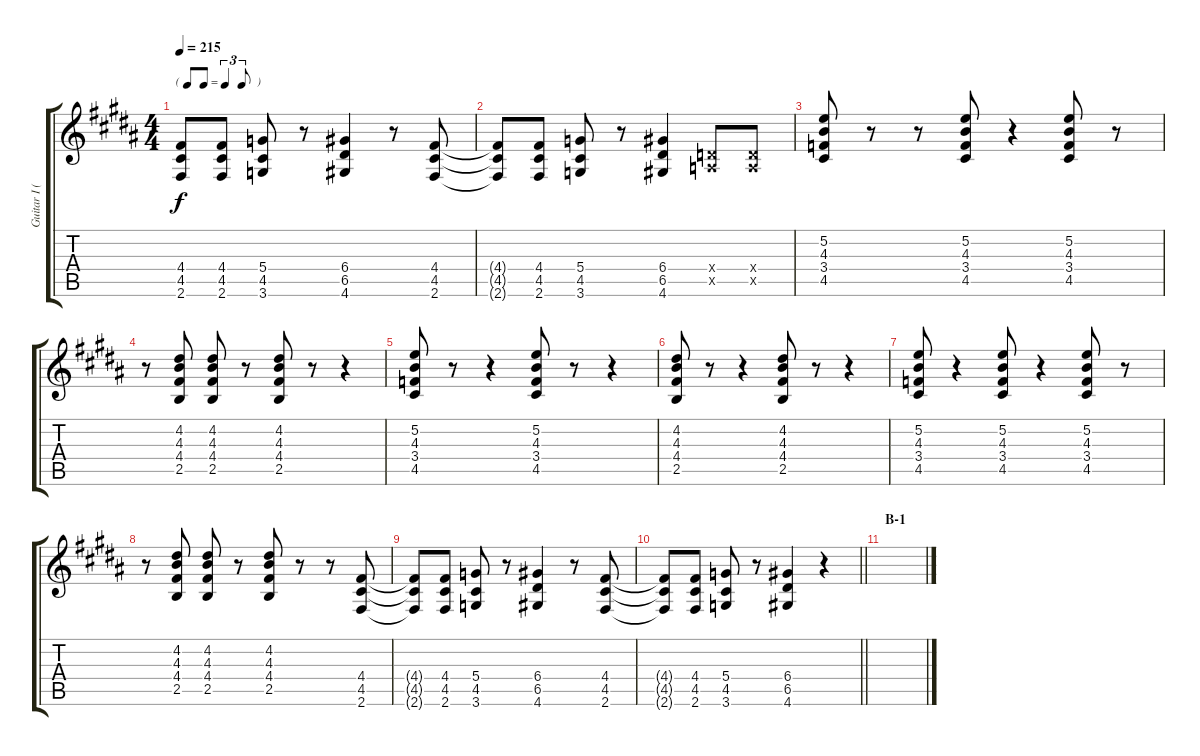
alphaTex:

\track ("Guitar I (Hirasawa Yui)" "Guitar I (") {instrument acousticguitarsteel}
\staff {score tabs}
\tuning (E4 B3 G3 D3 A2 E2) {hide}
\ts (4 4)
\tf triplet8th
\tempo 215
\clef g2
\ks b
(4.4{t} 4.5{t} 2.6{t}).8{dy f} (4.4 4.5 2.6).8 (5.4 4.5 3.6).8 r.8 (6.4 6.5 4.6).4 r.8 (4.4 4.5 2.6).8 |
(4.4{t} 4.5{t} 2.6{t}).8 (4.4 4.5 2.6).8 (5.4 4.5 3.6).8 r.8 (6.4 6.5 4.6).4 (0.4{x} 0.5{x}).8 (0.4{x} 0.5{x}).8 |
(5.2 4.3 3.4 4.5).8 r.8 r.8 (5.2 4.3 3.4 4.5).8 r.4 (5.2 4.3 3.4 4.5).8 r.8 |
r.8 (4.2 4.3 4.4 2.5).8 (4.2 4.3 4.4 2.5).8 r.8 (4.2 4.3 4.4 2.5).8 r.8 r.4 |
(5.2 4.3 3.4 4.5).8 r.8 r.4 (5.2 4.3 3.4 4.5).8 r.8 r.4 |
(4.2 4.3 4.4 2.5).8 r.8 r.4 (4.2 4.3 4.4 2.5).8 r.8 r.4 |
(5.2 4.3 3.4 4.5).8 r.4 (5.2 4.3 3.4 4.5).8 r.4 (5.2 4.3 3.4 4.5).8 r.8 |
r.8 (4.2 4.3 4.4 2.5).8 (4.2 4.3 4.4 2.5).8 r.8 (4.2 4.3 4.4 2.5).8 r.8 r.8 (4.4 4.5 2.6).8 |
(4.4{t} 4.5{t} 2.6{t}).8 (4.4 4.5 2.6).8 (5.4 4.5 3.6).8 r.8 (6.4 6.5 4.6).4 r.8 (4.4 4.5 2.6).8 |
\barLineRight lightlight
(4.4{t} 4.5{t} 2.6{t}).8 (4.4 4.5 2.6).8 (5.4 4.5 3.6).8 r.8 (6.4 6.5 4.6).4 r.4 |
\section ("" "B-1")
